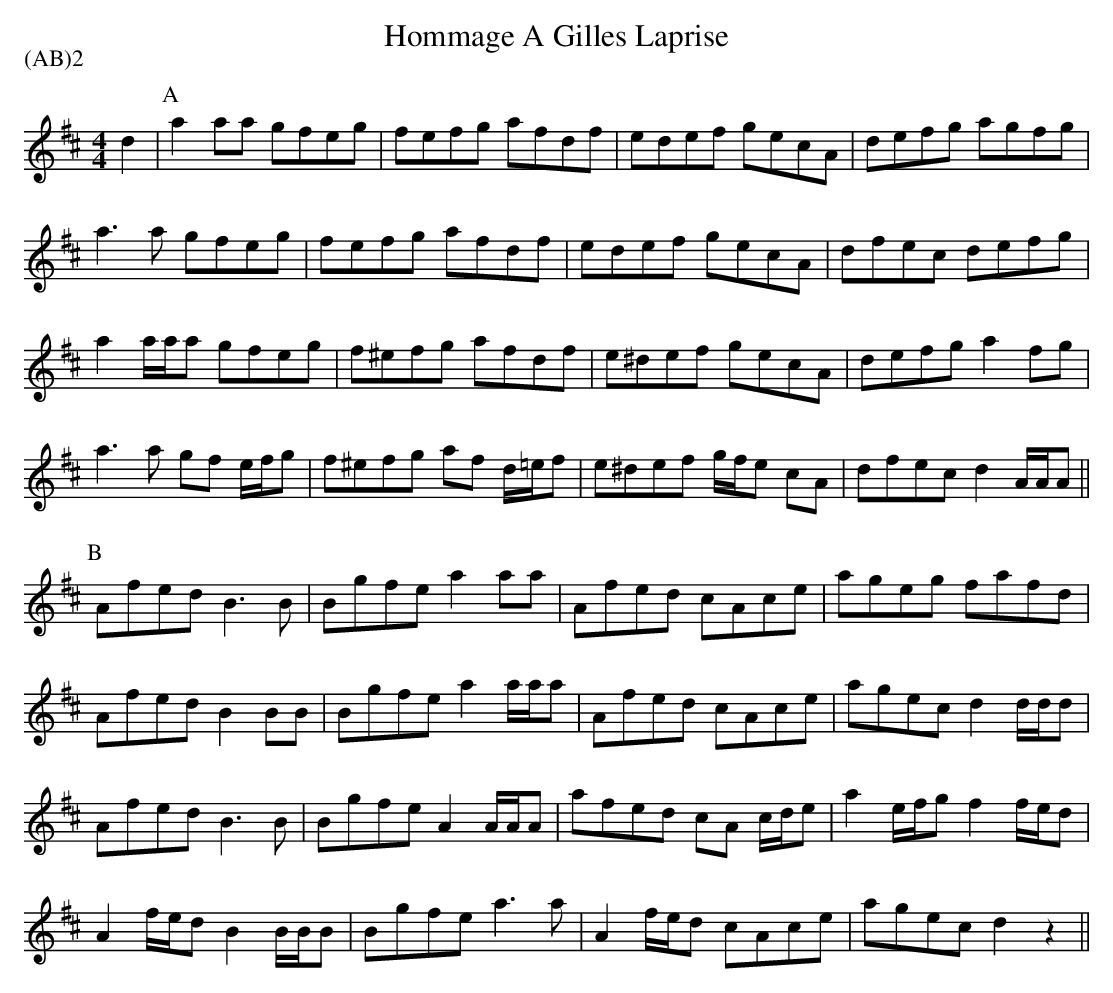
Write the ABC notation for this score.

X:1
T: Hommage A Gilles Laprise
P:(AB)2
M: 4/4
L: 1/8
K: Dmaj
d2 | \
P:A
a2 aa gfeg    | fefg afdf       | edef gecA      | defg agfg     |
a3 a gfeg     | fefg afdf       | edef gecA      | dfec defg     |
a2 a/a/a gfeg | f^efg afdf      | e^def gecA     | defg a2 fg    |
a3 a gf e/f/g | f^efg af d/=e/f | e^def g/f/e cA | dfec d2 A/A/A ||
P:B
Afed B3 B     | Bgfe a2 aa      | Afed cAce      | ageg fafd     |
Afed B2 BB    | Bgfe a2 a/a/a   | Afed cAce      | agec d2 d/d/d |
Afed B3 B     | Bgfe A2 A/A/A   | afed cA c/d/e  | a2 e/f/g f2 f/e/d |
A2 f/e/d B2 B/B/B | Bgfe a3 a   | A2 f/e/d cAce  | agec d2 z2    ||
